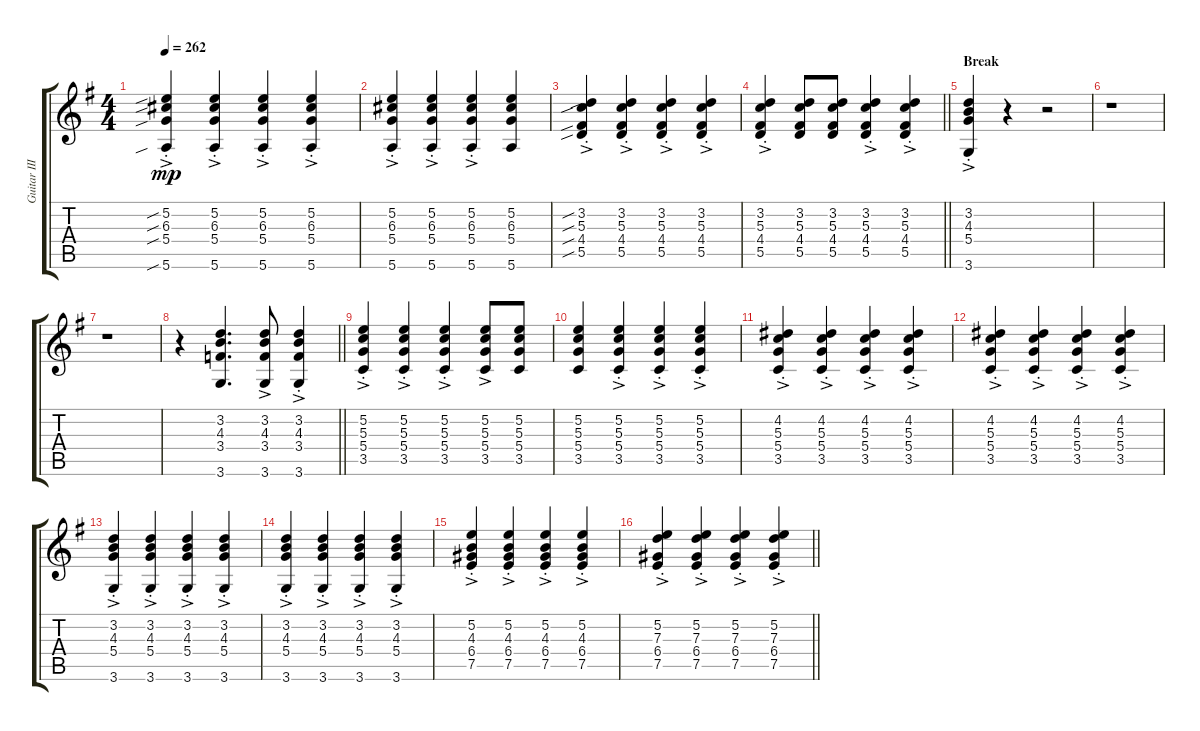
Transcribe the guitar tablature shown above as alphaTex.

\track ("Guitar III" "Guitar III") {instrument acousticguitarsteel}
\staff {score tabs}
\tuning (E4 B3 G3 D3 A2 E2) {hide}
\ts (4 4)
\section ("" "")
\tempo 262
\clef g2
\ks g
(5.2{sib ac st} 6.3{sib ac st} 5.4{sib ac st} 5.6{sib ac st}).4{dy mp} (5.2{ac st} 6.3{ac st} 5.4{ac st} 5.6{ac st}).4 (5.2{ac st} 6.3{ac st} 5.4{ac st} 5.6{ac st}).4 (5.2{ac st} 6.3{ac st} 5.4{ac st} 5.6{ac st}).4 |
(5.2{ac st} 6.3{ac st} 5.4{ac st} 5.6{ac st}).4 (5.2{ac st} 6.3{ac st} 5.4{ac st} 5.6{ac st}).4 (5.2{ac st} 6.3{ac st} 5.4{ac st} 5.6{ac st}).4 (5.2 6.3 5.4 5.6).4 |
(3.2{sib ac st} 5.3{sib ac st} 4.4{sib ac st} 5.5{sib ac st}).4 (3.2{ac st} 5.3{ac st} 4.4{ac st} 5.5{ac st}).4 (3.2{ac st} 5.3{ac st} 4.4{ac st} 5.5{ac st}).4 (3.2{ac st} 5.3{ac st} 4.4{ac st} 5.5{ac st}).4 |
\barLineRight lightlight
(3.2{ac st} 5.3{ac st} 4.4{ac st} 5.5{ac st}).4 (3.2 5.3 4.4 5.5).8 (3.2 5.3 4.4 5.5).8 (3.2{ac st} 5.3{ac st} 4.4{ac st} 5.5{ac st}).4 (3.2{ac st} 5.3{ac st} 4.4{ac st} 5.5{ac st}).4 |
\section ("" "Break")
(3.2{ac st} 4.3{ac st} 5.4{ac st} 3.6{ac st}).4 r.4 r.2 |
r.1 |
r.1 |
\barLineRight lightlight
r.4 (3.2 4.3 3.4 3.6).4{d} (3.2{ac} 4.3{ac} 3.4{ac} 3.6{ac}).8 (3.2{ac st} 4.3{ac st} 3.4{ac st} 3.6{ac st}).4 |
\section ("" "")
(5.2{ac st} 5.3{ac st} 5.4{ac st} 3.5{ac st}).4 (5.2{ac st} 5.3{ac st} 5.4{ac st} 3.5{ac st}).4 (5.2{ac st} 5.3{ac st} 5.4{ac st} 3.5{ac st}).4 (5.2{ac} 5.3{ac} 5.4{ac} 3.5{ac}).8 (5.2 5.3 5.4 3.5).8 |
(5.2 5.3 5.4 3.5).4 (5.2{ac st} 5.3{ac st} 5.4{ac st} 3.5{ac st}).4 (5.2{ac st} 5.3{ac st} 5.4{ac st} 3.5{ac st}).4 (5.2{ac st} 5.3{ac st} 5.4{ac st} 3.5{ac st}).4 |
(4.2{ac st} 5.3{ac st} 5.4{ac st} 3.5{ac st}).4 (4.2{ac st} 5.3{ac st} 5.4{ac st} 3.5{ac st}).4 (4.2{ac st} 5.3{ac st} 5.4{ac st} 3.5{ac st}).4 (4.2{ac st} 5.3{ac st} 5.4{ac st} 3.5{ac st}).4 |
(4.2{ac st} 5.3{ac st} 5.4{ac st} 3.5{ac st}).4 (4.2{ac st} 5.3{ac st} 5.4{ac st} 3.5{ac st}).4 (4.2{ac st} 5.3{ac st} 5.4{ac st} 3.5{ac st}).4 (4.2{ac st} 5.3{ac st} 5.4{ac st} 3.5{ac st}).4 |
(3.2{ac st} 4.3{ac st} 5.4{ac st} 3.6{ac st}).4 (3.2{ac st} 4.3{ac st} 5.4{ac st} 3.6{ac st}).4 (3.2{ac st} 4.3{ac st} 5.4{ac st} 3.6{ac st}).4 (3.2{ac st} 4.3{ac st} 5.4{ac st} 3.6{ac st}).4 |
(3.2{ac st} 4.3{ac st} 5.4{ac st} 3.6{ac st}).4 (3.2{ac st} 4.3{ac st} 5.4{ac st} 3.6{ac st}).4 (3.2{ac st} 4.3{ac st} 5.4{ac st} 3.6{ac st}).4 (3.2{ac st} 4.3{ac st} 5.4{ac st} 3.6{ac st}).4 |
(5.2{ac st} 4.3{ac st} 6.4{ac st} 7.5{ac st}).4 (5.2{ac st} 4.3{ac st} 6.4{ac st} 7.5{ac st}).4 (5.2{ac st} 4.3{ac st} 6.4{ac st} 7.5{ac st}).4 (5.2{ac st} 4.3{ac st} 6.4{ac st} 7.5{ac st}).4 |
\barLineRight lightlight
(5.2{ac st} 7.3{ac st} 6.4{ac st} 7.5{ac st}).4 (5.2{ac st} 7.3{ac st} 6.4{ac st} 7.5{ac st}).4 (5.2{ac st} 7.3{ac st} 6.4{ac st} 7.5{ac st}).4 (5.2{ac st} 7.3{ac st} 6.4{ac st} 7.5{ac st}).4
